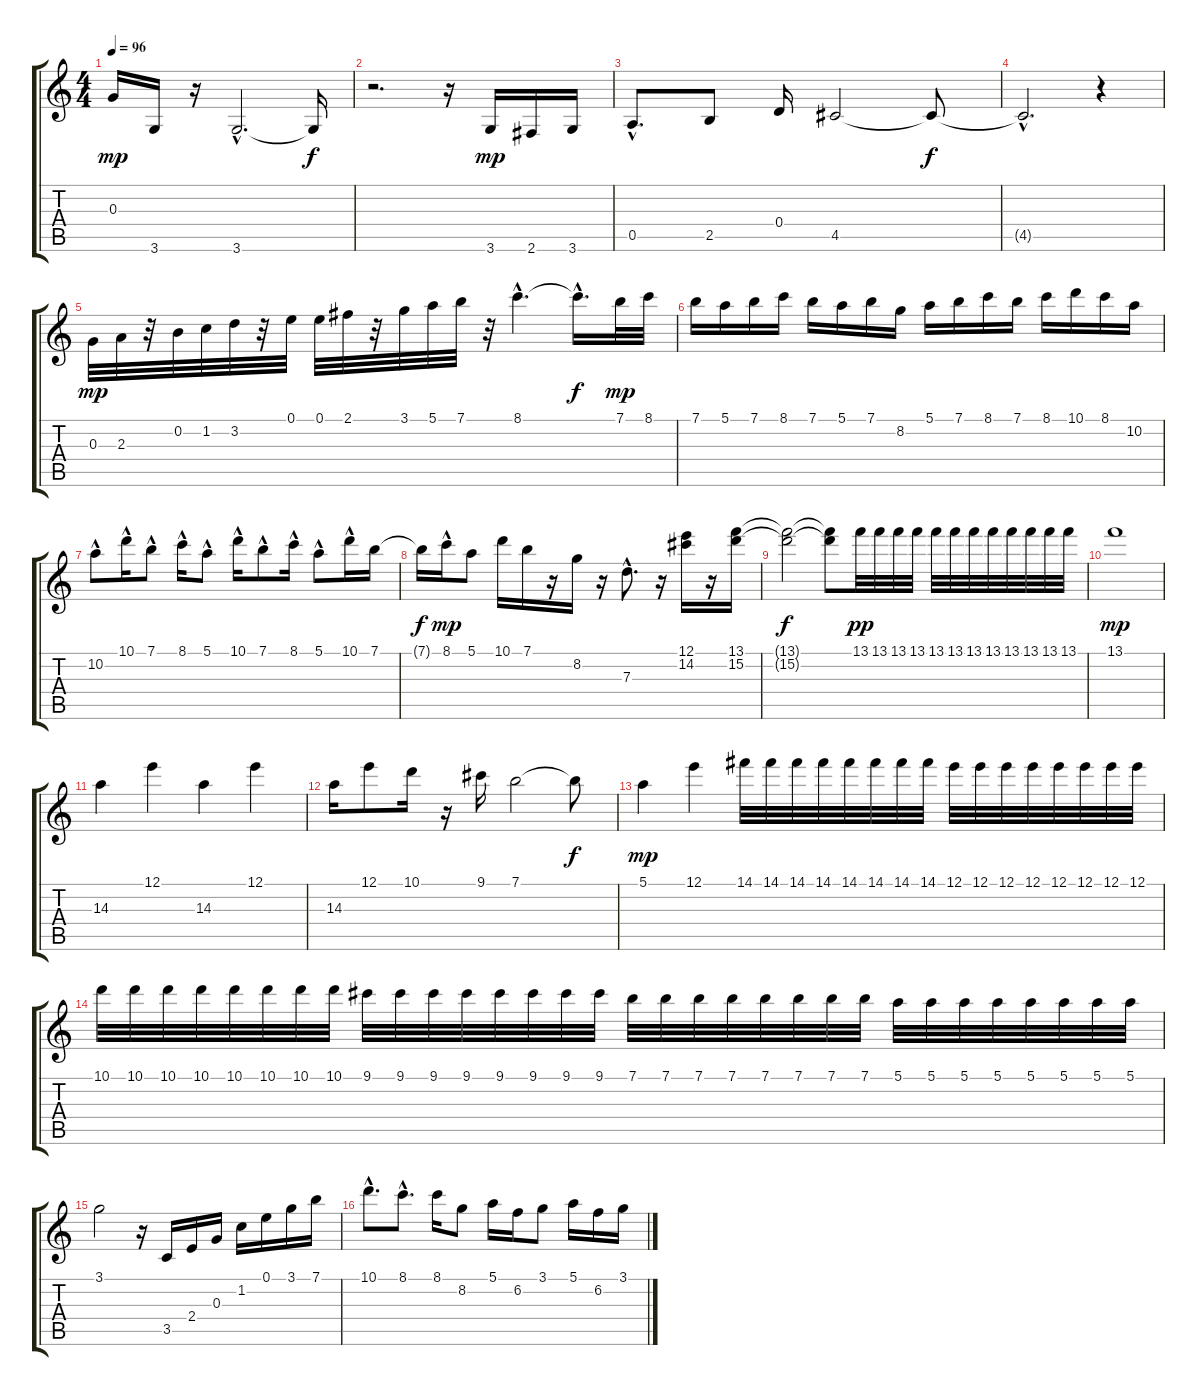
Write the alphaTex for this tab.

\track "" {instrument acousticguitarsteel}
\staff {score tabs}
\tuning (E4 B3 G3 D3 A2 E2) {hide}
\ts (4 4)
\tempo 96
\clef g2
\ks c
0.3.16{dy mp} 3.6.16 r.16 3.6{hac}.2{d} 3.6{t}.16{dy f} |
r.2{d} r.16 3.6.16{dy mp} 2.6.16 3.6.16 |
0.5{hac}.8{d} 2.5.8 0.4.16 4.5.2 4.5{t}.8{dy f} |
4.5{hac t}.2{d} r.4 |
0.3.32{dy mp} 2.3.32 r.32 0.2.32 1.2.32 3.2.32 r.32 0.1.32 0.1.32 2.1.32 r.32 3.1.32 5.1.32 7.1.32 r.32 8.1{hac}.4{d} 8.1{hac t}.16{d dy f} 7.1.32{dy mp} 8.1.32 |
7.1.16 5.1.16 7.1.16 8.1.16 7.1.16 5.1.16 7.1.16 8.2.16 5.1.16 7.1.16 8.1.16 7.1.16 8.1.16 10.1.16 8.1.16 10.2.16 |
10.2{hac}.8 10.1{hac}.16 7.1{hac}.8 8.1{hac}.16 5.1{hac}.8 10.1{hac}.16 7.1{hac}.8 8.1{hac}.16 5.1{hac}.8 10.1{hac}.16 7.1.16 |
7.1{t}.16{dy f} 8.1{hac}.16{dy mp} 5.1.8 10.1.16 7.1.16 r.16 8.2.16 r.16 7.3{hac}.8{d} r.16 (12.1 14.2).16 r.16 (13.1 15.2).16 |
(13.1{t} 15.2{t}).2{dy f} (13.1{t} 15.2{t}).8 13.1.32{dy pp} 13.1.32 13.1.32 13.1.32 13.1.32 13.1.32 13.1.32 13.1.32 13.1.32 13.1.32 13.1.32 13.1.32 |
13.1.1{dy mp} |
14.3.4 12.1.4 14.3.4 12.1.4 |
14.3.16 12.1.8 10.1.16 r.16 9.1.16 7.1.2 7.1{t}.8{dy f} |
5.1.4{dy mp} 12.1.4 14.1.32 14.1.32 14.1.32 14.1.32 14.1.32 14.1.32 14.1.32 14.1.32 12.1.32 12.1.32 12.1.32 12.1.32 12.1.32 12.1.32 12.1.32 12.1.32 |
10.1.32 10.1.32 10.1.32 10.1.32 10.1.32 10.1.32 10.1.32 10.1.32 9.1.32 9.1.32 9.1.32 9.1.32 9.1.32 9.1.32 9.1.32 9.1.32 7.1.32 7.1.32 7.1.32 7.1.32 7.1.32 7.1.32 7.1.32 7.1.32 5.1.32 5.1.32 5.1.32 5.1.32 5.1.32 5.1.32 5.1.32 5.1.32 |
3.1.2 r.16 3.5.16 2.4.16 0.3.16 1.2.16 0.1.16 3.1.16 7.1.16 |
10.1{hac}.8{d} 8.1{hac}.8{d} 8.1.16 8.2.8 5.1.16 6.2.16 3.1.8 5.1.16 6.2.16 3.1.16
